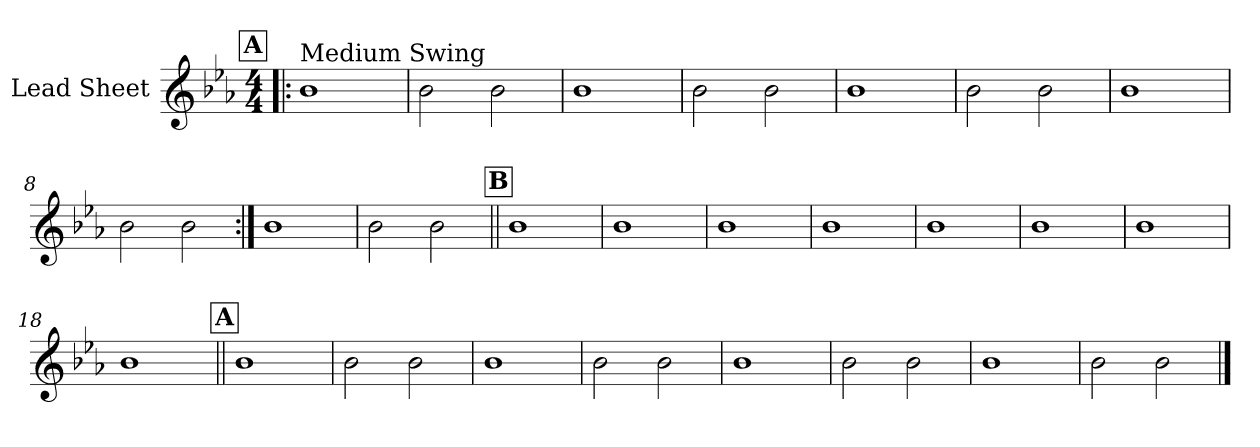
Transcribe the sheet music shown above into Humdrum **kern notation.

**kern
*part1
*staff1
*I"Lead Sheet
*clefG2
*k[b-e-a-]
*c:
*M4/4
!!LO:REH:place=s1:a:fs=14:t=A
=1!|:
!LO:TX:a:t=Medium Swing
1b-
=2
2b-\
2b-\
=3
1b-
=4
2b-\
2b-\
!!LO:LB:g=z
=5
1b-
=6
2b-\
2b-\
=7
1b-
=8
2b-\
2b-\
!!LO:LB:g=z
=9:|!
1b-
=10
2b-\
2b-\
!!LO:LB:g=z
!!LO:REH:place=s1:a:fs=14:t=B
=11||
1b-
=12
1b-
=13
1b-
=14
1b-
!!LO:LB:g=z
=15
1b-
=16
1b-
=17
1b-
=18
1b-
!!LO:LB:g=z
!!LO:REH:place=s1:a:fs=14:t=A
=19||
1b-
=20
2b-\
2b-\
=21
1b-
=22
2b-\
2b-\
!!LO:LB:g=z
=23
1b-
=24
2b-\
2b-\
=25
1b-
=26
2b-\
2b-\
==
*-
